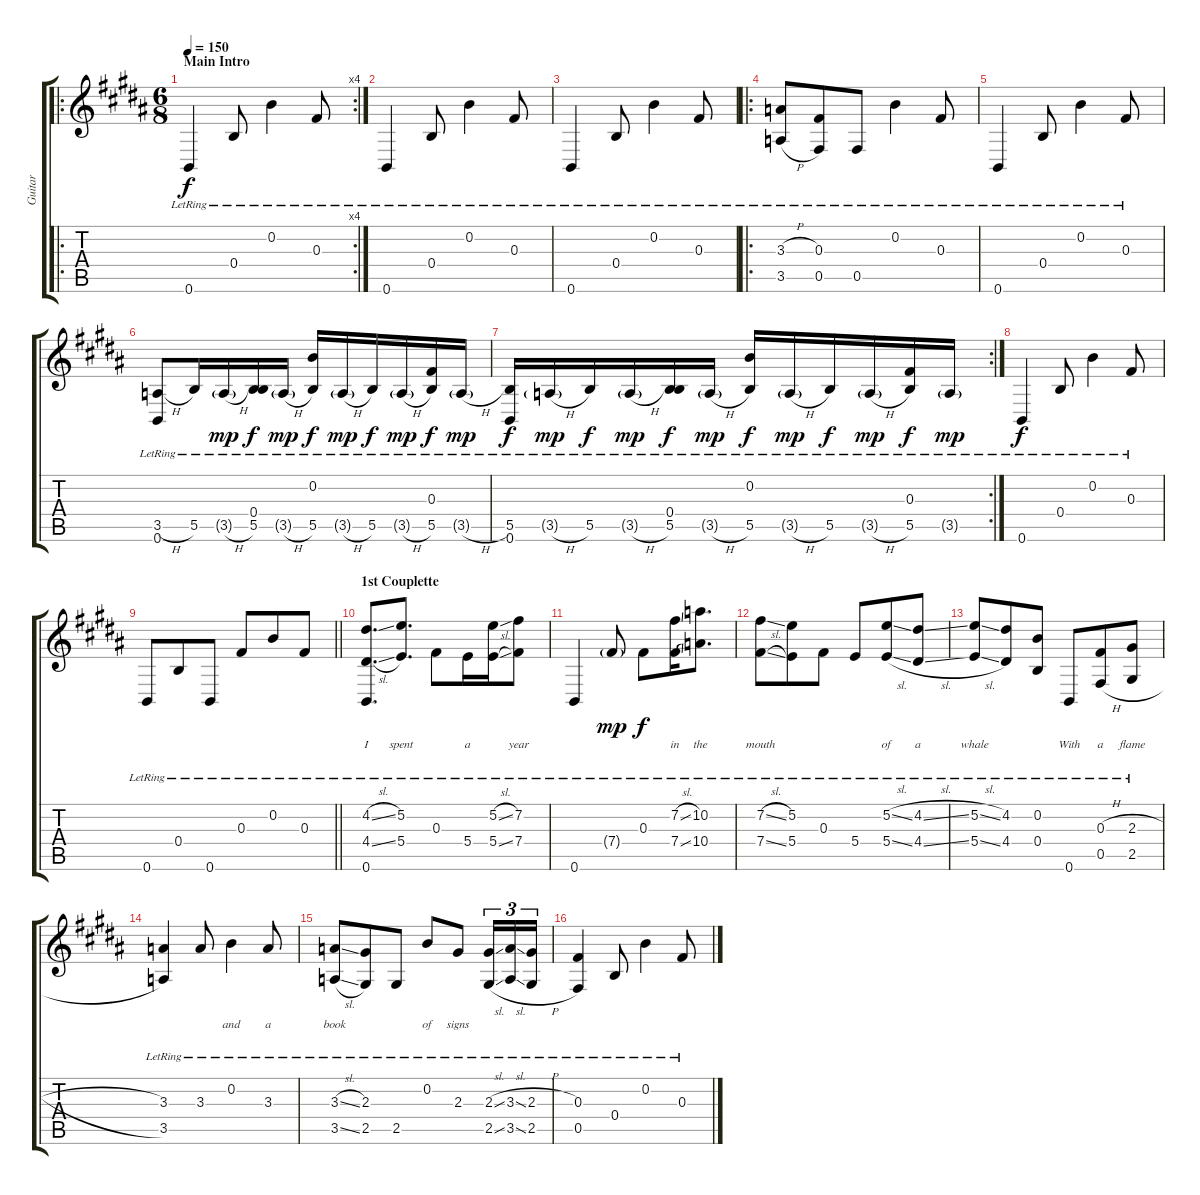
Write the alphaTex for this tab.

\track ("Guitar" "Guitar") {instrument acousticguitarsteel}
\staff {score tabs}
\tuning (Eb4 B3 Gb3 B2 Gb2 B1) {hide}
\ro
\rc 4
\ts (6 8)
\section ("" "Main Intro")
\tempo 150
\clef g2
\ks b
0.6{lr}.4{dy f} 0.4{lr}.8 0.2{lr}.4 0.3{lr}.8 |
0.6{lr}.4 0.4{lr}.8 0.2{lr}.4 0.3{lr}.8 |
0.6{lr}.4 0.4{lr}.8 0.2{lr}.4 0.3{lr}.8 |
\ro
(3.3{h lr} 3.5{h lr}).8 (0.3{lr} 0.5{lr}).8 0.5{lr}.8 0.2{lr}.4 0.3{lr}.8 |
0.6{lr}.4 0.4{lr}.8 0.2{lr}.4 0.3{lr}.8 |
(3.5{h lr} 0.6{lr}).8 5.5{lr}.16 3.5{h g lr}.16{dy mp} (0.4{lr} 5.5{lr}).16{dy f} 3.5{h g lr}.16{dy mp} (0.2{lr} 5.5{lr}).16{dy f} 3.5{h g lr}.16{dy mp} 5.5{lr}.16{dy f} 3.5{h g lr}.16{dy mp} (0.3{lr} 5.5{lr}).16{dy f} 3.5{h g lr}.16{dy mp} |
\rc 2
(5.5{lr} 0.6{lr}).16{dy f} 3.5{h g lr}.16{dy mp} 5.5{lr}.16{dy f} 3.5{h g lr}.16{dy mp} (0.4{lr} 5.5{lr}).16{dy f} 3.5{h g lr}.16{dy mp} (0.2{lr} 5.5{lr}).16{dy f} 3.5{h g lr}.16{dy mp} 5.5{lr}.16{dy f} 3.5{h g lr}.16{dy mp} (0.3{lr} 5.5{lr}).16{dy f} 3.5{g lr}.16{dy mp} |
0.6{lr}.4{dy f} 0.4{lr}.8 0.2{lr}.4 0.3{lr}.8 |
\barLineRight lightlight
0.6{lr}.8 0.4{lr}.8 0.6{lr}.8 0.3{lr}.8 0.2{lr}.8 0.3{lr}.8 |
\section ("" "1st Couplette")
(4.2{sl lr} 4.4{sl lr} 0.6{lr}).8{d lyrics (0 "I") lyrics (1 "") lyrics (2 "") lyrics (3 "") lyrics (4 "")} (5.2{lr} 5.4{lr}).8{d lyrics (0 "spent") lyrics (1 "") lyrics (2 "") lyrics (3 "") lyrics (4 "")} 0.3{lr}.8{lyrics (0 "") lyrics (1 "") lyrics (2 "") lyrics (3 "") lyrics (4 "")} 5.4{lr}.16{lyrics (0 "a") lyrics (1 "") lyrics (2 "") lyrics (3 "") lyrics (4 "")} (5.2{sl lr} 5.4{sl lr}).16{lyrics (0 "") lyrics (1 "") lyrics (2 "") lyrics (3 "") lyrics (4 "")} (7.2{lr} 7.4{lr}).8{lyrics (0 "year") lyrics (1 "") lyrics (2 "") lyrics (3 "") lyrics (4 "")} |
0.6{lr}.4{lyrics (0 "") lyrics (1 "") lyrics (2 "") lyrics (3 "") lyrics (4 "")} 7.4{g lr}.8{lyrics (0 "") lyrics (1 "") lyrics (2 "") lyrics (3 "") lyrics (4 "") dy mp} 0.3{lr}.8{lyrics (0 "") lyrics (1 "") lyrics (2 "") lyrics (3 "") lyrics (4 "") dy f} (7.2{sl lr} 7.4{sl lr}).16{lyrics (0 "in") lyrics (1 "") lyrics (2 "") lyrics (3 "") lyrics (4 "")} (10.2{lr} 10.4{lr}).8{d lyrics (0 "the") lyrics (1 "") lyrics (2 "") lyrics (3 "") lyrics (4 "")} |
(7.2{sl lr} 7.4{sl lr}).8{lyrics (0 "mouth") lyrics (1 "") lyrics (2 "") lyrics (3 "") lyrics (4 "")} (5.2{lr} 5.4{lr}).8{lyrics (0 "") lyrics (1 "") lyrics (2 "") lyrics (3 "") lyrics (4 "")} 0.3{lr}.8{lyrics (0 "") lyrics (1 "") lyrics (2 "") lyrics (3 "") lyrics (4 "")} 5.4{lr}.8{lyrics (0 "") lyrics (1 "") lyrics (2 "") lyrics (3 "") lyrics (4 "")} (5.2{sl lr} 5.4{sl lr}).8{lyrics (0 "of") lyrics (1 "") lyrics (2 "") lyrics (3 "") lyrics (4 "")} (4.2{sl lr} 4.4{sl lr}).8{lyrics (0 "a") lyrics (1 "") lyrics (2 "") lyrics (3 "") lyrics (4 "")} |
(5.2{sl lr} 5.4{sl lr}).8{lyrics (0 "whale") lyrics (1 "") lyrics (2 "") lyrics (3 "") lyrics (4 "")} (4.2{lr} 4.4{lr}).8{lyrics (0 "") lyrics (1 "") lyrics (2 "") lyrics (3 "") lyrics (4 "")} (0.2{lr} 0.4{lr}).8{lyrics (0 "") lyrics (1 "") lyrics (2 "") lyrics (3 "") lyrics (4 "")} 0.6{lr}.8{lyrics (0 "With") lyrics (1 "") lyrics (2 "") lyrics (3 "") lyrics (4 "")} (0.3{h lr} 0.5{h lr}).8{lyrics (0 "a") lyrics (1 "") lyrics (2 "") lyrics (3 "") lyrics (4 "")} (2.3{h lr} 2.5{h lr}).8{lyrics (0 "flame") lyrics (1 "") lyrics (2 "") lyrics (3 "") lyrics (4 "")} |
(3.3{lr} 3.5{lr}).4{lyrics (0 "") lyrics (1 "") lyrics (2 "") lyrics (3 "") lyrics (4 "")} 3.3{lr}.8{lyrics (0 "") lyrics (1 "") lyrics (2 "") lyrics (3 "") lyrics (4 "")} 0.2{lr}.4{lyrics (0 "and") lyrics (1 "") lyrics (2 "") lyrics (3 "") lyrics (4 "")} 3.3{lr}.8{lyrics (0 "a") lyrics (1 "") lyrics (2 "") lyrics (3 "") lyrics (4 "")} |
(3.3{sl lr} 3.5{sl lr}).8{lyrics (0 "book") lyrics (1 "") lyrics (2 "") lyrics (3 "") lyrics (4 "")} (2.3{lr} 2.5{lr}).8{lyrics (0 "") lyrics (1 "") lyrics (2 "") lyrics (3 "") lyrics (4 "")} 2.5{lr}.8{lyrics (0 "") lyrics (1 "") lyrics (2 "") lyrics (3 "") lyrics (4 "")} 0.2{lr}.8{lyrics (0 "of") lyrics (1 "") lyrics (2 "") lyrics (3 "") lyrics (4 "")} 2.3{lr}.8{lyrics (0 "signs") lyrics (1 "") lyrics (2 "") lyrics (3 "") lyrics (4 "")} (2.3{sl lr} 2.5{sl lr}).16{tu (3 2) lyrics (0 "") lyrics (1 "") lyrics (2 "") lyrics (3 "") lyrics (4 "")} (3.3{sl lr} 3.5{sl lr}).16{tu (3 2) lyrics (0 "") lyrics (1 "") lyrics (2 "") lyrics (3 "") lyrics (4 "")} (2.3{h lr} 2.5{h lr}).16{tu (3 2) lyrics (0 "") lyrics (1 "") lyrics (2 "") lyrics (3 "") lyrics (4 "")} |
(0.3{lr} 0.5{lr}).4{lyrics (0 "") lyrics (1 "") lyrics (2 "") lyrics (3 "") lyrics (4 "")} 0.4{lr}.8{lyrics (0 "") lyrics (1 "") lyrics (2 "") lyrics (3 "") lyrics (4 "")} 0.2{lr}.4{lyrics (0 "") lyrics (1 "") lyrics (2 "") lyrics (3 "") lyrics (4 "")} 0.3{lr}.8{lyrics (0 "") lyrics (1 "") lyrics (2 "") lyrics (3 "") lyrics (4 "")}
